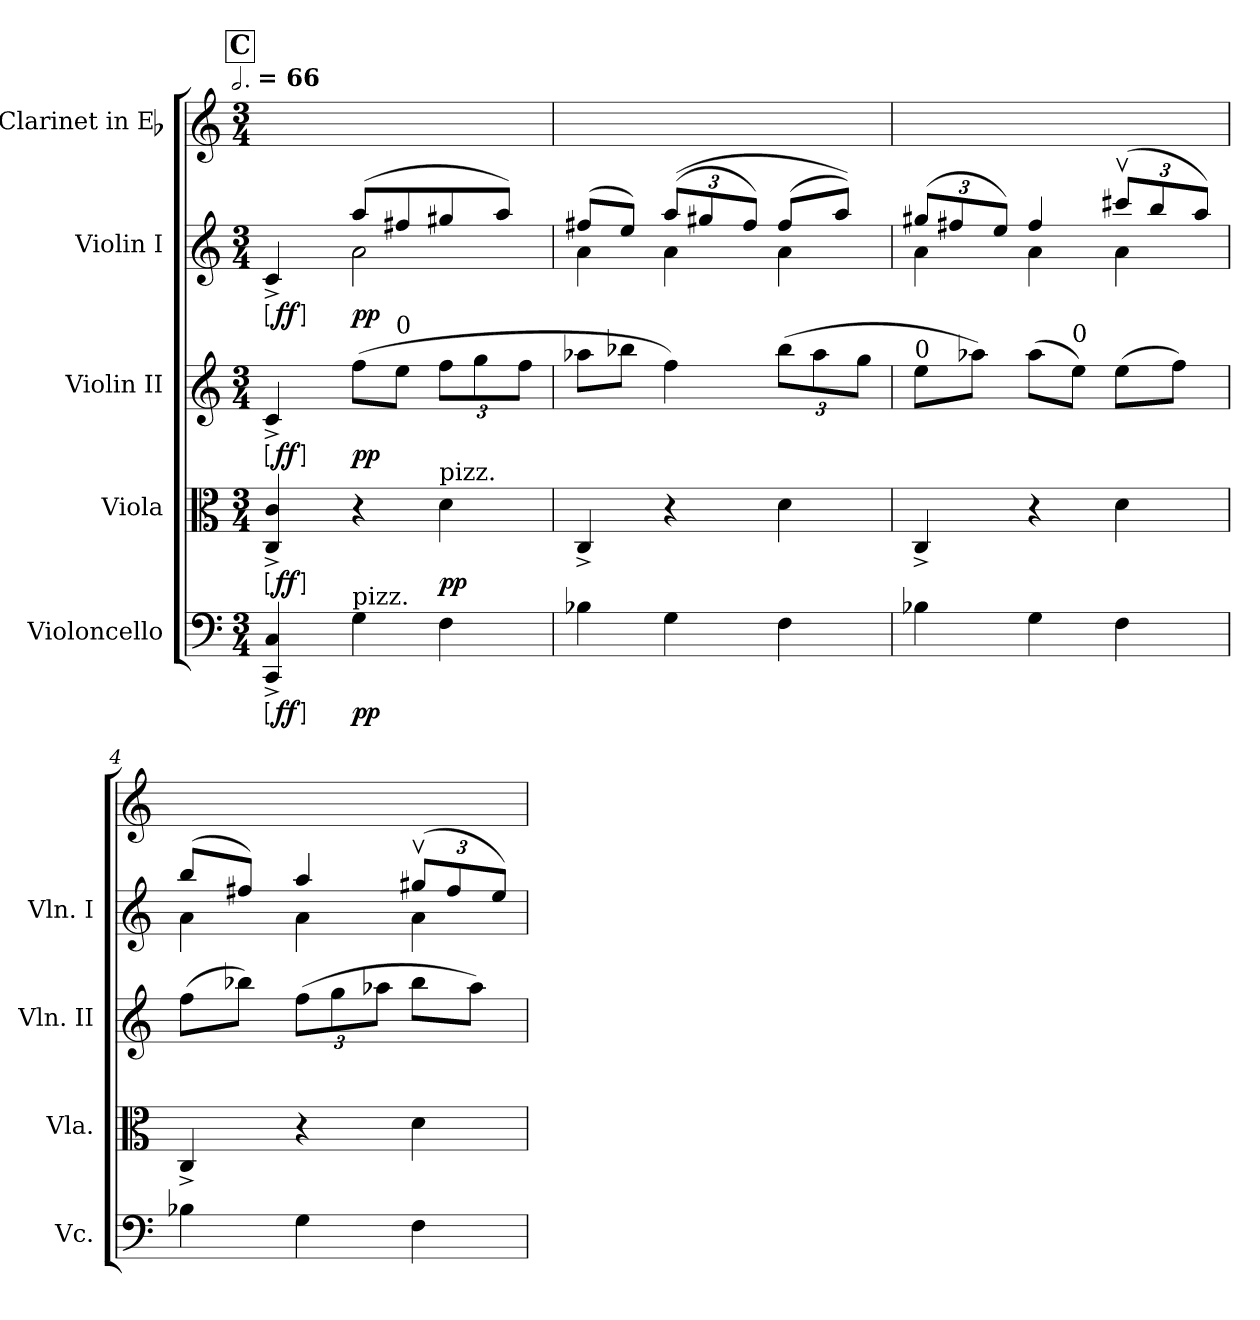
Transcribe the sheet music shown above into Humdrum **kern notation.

**kern	**dynam	**kern	**dynam	**kern	**dynam	**kern	**dynam	**kern
*part5	*part5	*part4	*part4	*part3	*part3	*part2	*part2	*part1
*staff5	*staff5	*staff4	*staff4	*staff3	*staff3	*staff2	*staff2	*staff1
*I"Violoncello	*	*I"Viola	*	*I"Violin II	*	*I"Violin I	*	*I"Clarinet in Eb
*I'Vc.	*	*I'Vla.	*	*I'Vln. II	*	*I'Vln. I	*	*
*clefF4	*	*clefC3	*	*clefG2	*	*clefG2	*	*clefG2
*	*	*	*	*	*	*	*	*ITrd-2c-3
*k[]	*	*k[]	*	*k[]	*	*k[]	*	*k[b-e-a-]
!!LO:TX:omd:t=[half-dot] = 66
*M3/4	*	*M3/4	*	*M3/4	*	*M3/4	*	*M3/4
*MM198	*	*MM198	*	*MM198	*	*MM198	*	*MM198
!!LO:REH:place=s1:t=C
=1	=1	=1	=1	=1	=1	=1	=1	=1
*	*	*	*	*	*	*^	*	*
!	!LO:DY:ed=brack	!	!LO:DY:ed=brack	!	!LO:DY:ed=brack	!	!	!LO:DY:ed=brack	!
4CC^ 4C^	ff	4C^ 4c^	ff	4c^	ff	4c^	4ryy	ff	8ryy
.	.	.	.	.	.	.	.	.	8ryy
!LO:TX:a:t=pizz.	!	!	!	!	!	!	!	!	!
4G	pp	4r	.	(8ffL	pp	(8aaL	2a	pp	8ryy
!	!	!	!	!LO:TX:a:t=0	!	!	!	!	!
.	.	.	.	8eeJ	.	8ff#X	.	.	8ryy
!	!	!LO:TX:a:t=pizz.	!	!	!	!	!	!	!
4F	.	4d	pp	12ffL	.	8gg#X	.	.	8ryy
.	.	.	.	12gg	.	.	.	.	.
.	.	.	.	.	.	8aaJ)	.	.	8ryy
.	.	.	.	12ffJ	.	.	.	.	.
=2	=2	=2	=2	=2	=2	=2	=2	=2	=2
4B-X	.	4C^	.	8aa-XL	.	(8ff#XL	4a	.	8ryy
.	.	.	.	8bb-XJ	.	8eeJ)	.	.	8ryy
4G	.	4r	.	4ff)	.	((12aaL	4a	.	8ryy
.	.	.	.	.	.	12gg#X	.	.	.
.	.	.	.	.	.	.	.	.	8ryy
.	.	.	.	.	.	12ff#J)	.	.	.
4F	.	4d	.	(12bb-L	.	(8ff#L	4a	.	8ryy
.	.	.	.	12aa-	.	.	.	.	.
.	.	.	.	.	.	8aaJ))	.	.	8ryy
.	.	.	.	12ggJ	.	.	.	.	.
=3	=3	=3	=3	=3	=3	=3	=3	=3	=3
!	!	!	!	!LO:TX:a:t=0	!	!	!	!	!
4B-X	.	4C^	.	8eeL	.	(12gg#XL	4a	.	8ryy
.	.	.	.	.	.	12ff#X	.	.	.
.	.	.	.	8aa-XJ)	.	.	.	.	8ryy
.	.	.	.	.	.	12eeJ)	.	.	.
4G	.	4r	.	(8aa-L	.	4ff#	4a	.	8ryy
!	!	!	!	!LO:TX:a:t=0	!	!	!	!	!
.	.	.	.	8eeJ)	.	.	.	.	8ryy
4F	.	4d	.	(8eeL	.	(12ccc#XvL	4a	.	8ryy
.	.	.	.	.	.	12bb	.	.	.
.	.	.	.	8ffJ)	.	.	.	.	8ryy
.	.	.	.	.	.	12aaJ)	.	.	.
=4	=4	=4	=4	=4	=4	=4	=4	=4	=4
4B-X	.	4C^	.	(8ffL	.	(8bbL	4a	.	12ryy
.	.	.	.	.	.	.	.	.	12ryy
.	.	.	.	8bb-XJ)	.	8ff#XJ)	.	.	.
.	.	.	.	.	.	.	.	.	12ryy
4G	.	4r	.	(12ffL	.	4aa	4a	.	8ryy
.	.	.	.	12gg	.	.	.	.	.
.	.	.	.	.	.	.	.	.	8ryy
.	.	.	.	12aa-XJ	.	.	.	.	.
4F	.	4d	.	8bb-L	.	(12gg#XvL	4a	.	8ryy
.	.	.	.	.	.	12ff#	.	.	.
.	.	.	.	8aa-J)	.	.	.	.	8ryy
.	.	.	.	.	.	12eeJ)	.	.	.
*	*	*	*	*	*	*v	*v	*	*
=	=	=	=	=	=	=	=	=
*-	*-	*-	*-	*-	*-	*-	*-	*-
